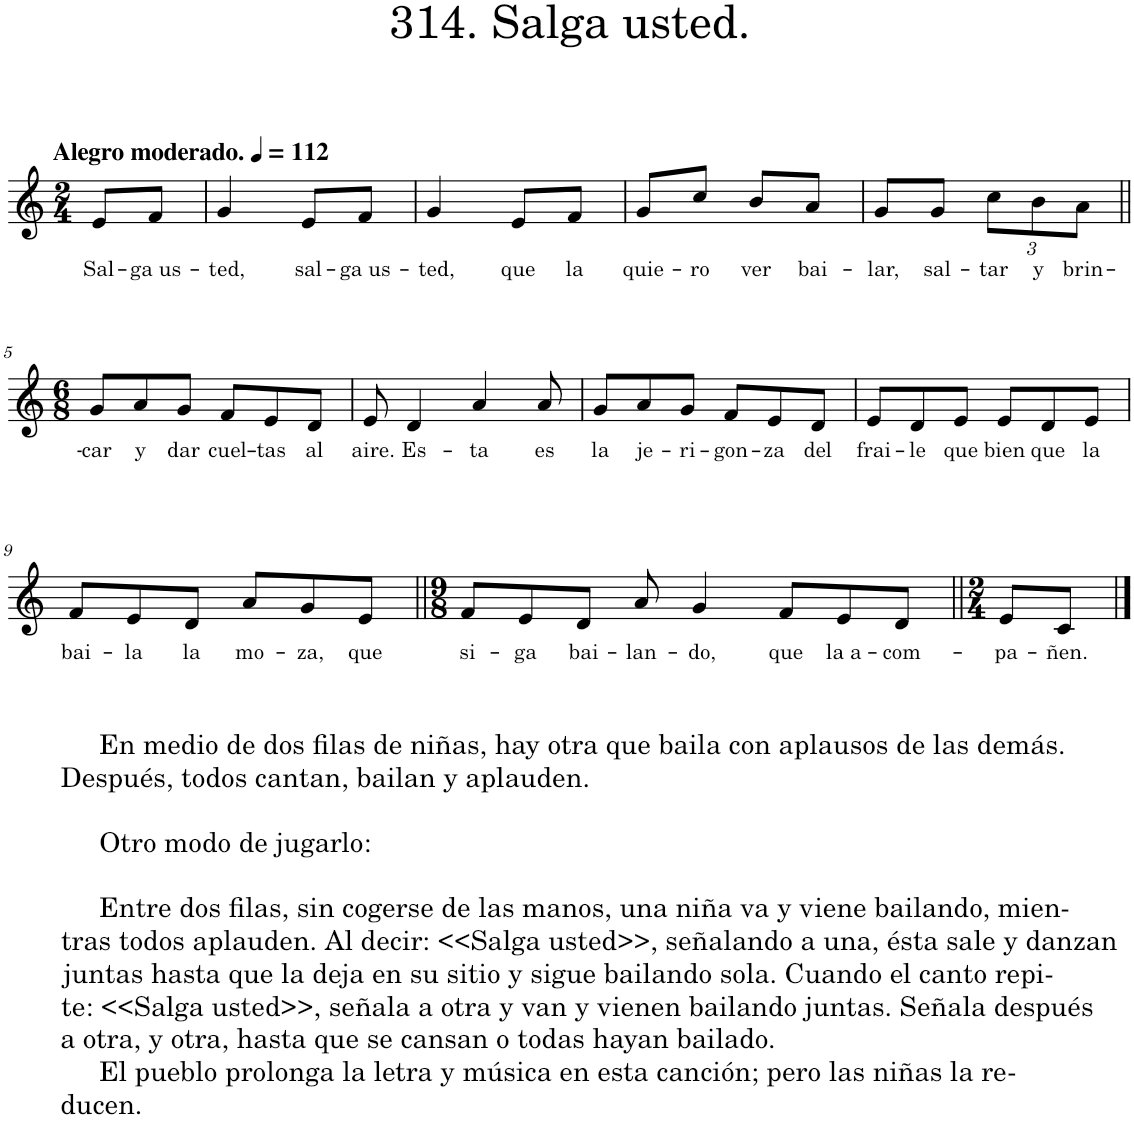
**kern	**text
*part1	*part1
*staff1	*staff1
*I"Piano	*
*I'Pno.	*
*clefG2	*
*k[]	*
*M2/4	*
*MM112	*
=	=
!LO:TX:a:B:t=Alegro moderado.	!
!	!LO:LY:b
8e/L	Sal-
!	!LO:LY:b
8f/J	-ga us-
=1	=1
!	!LO:LY:b
4g/	-ted,
!	!LO:LY:b
8e/L	sal-
!	!LO:LY:b
8f/J	-ga us-
=2	=2
!	!LO:LY:b
4g/	-ted,
!	!LO:LY:b
8e/L	que
!	!LO:LY:b
8f/J	la
=3	=3
!	!LO:LY:b
8g/L	quie-
!	!LO:LY:b
8cc/J	-ro
!	!LO:LY:b
8b/L	ver
!	!LO:LY:b
8a/J	bai-
=4	=4
!	!LO:LY:b
8g/L	-lar,
!	!LO:LY:b
8g/J	sal-
*Xbrackettup	*
!	!LO:LY:b
12cc\L	-tar
!	!LO:LY:b
12b\	y
!	!LO:LY:b
12a\J	brin-
!!LO:LB:g=z
=5||	=5||
*M6/8	*
!	!LO:LY:b
8g/L	-car
!	!LO:LY:b
8a/	y
!	!LO:LY:b
8g/J	dar
!	!LO:LY:b
8f/L	cuel-
!	!LO:LY:b
8e/	-tas
!	!LO:LY:b
8d/J	al
=6	=6
!	!LO:LY:b
8e/	aire.
!	!LO:LY:b
4d/	Es-
!	!LO:LY:b
4a/	-ta
!	!LO:LY:b
8a/	es
=7	=7
!	!LO:LY:b
8g/L	la
!	!LO:LY:b
8a/	je-
!	!LO:LY:b
8g/J	-ri-
!	!LO:LY:b
8f/L	-gon-
!	!LO:LY:b
8e/	-za
!	!LO:LY:b
8d/J	del
=8	=8
!	!LO:LY:b
8e/L	frai-
!	!LO:LY:b
8d/	-le
!	!LO:LY:b
8e/J	que
!	!LO:LY:b
8e/L	bien
!	!LO:LY:b
8d/	que
!	!LO:LY:b
8e/J	la
!!LO:LB:g=z
=9	=9
!LO:TX:b:t=En medio de dos filas de niñas, hay otra que baila con aplausos de las demás.	!
!LO:TX:b:t=Después, todos cantan, bailan y aplauden.	!
!LO:TX:b:t=Otro modo de jugarlo&colon;	!
!LO:TX:b:t=Entre dos filas, sin cogerse de las manos, una niña va y viene bailando, mien-	!
!LO:TX:b:t=tras todos aplauden. Al decir&colon; <<Salga usted>>, señalando a una, ésta sale y danzan	!
!LO:TX:b:t=juntas hasta que la deja en su sitio y sigue bailando sola. Cuando el canto repi-	!
!LO:TX:b:t=te&colon; <<Salga usted>>, señala a otra y van y vienen bailando juntas. Señala después	!
!LO:TX:b:t=a otra, y otra, hasta que se cansan o todas hayan bailado.	!
!LO:TX:b:t=El pueblo prolonga la letra y música en esta canción; pero las niñas la re-	!
!LO:TX:b:t=ducen.	!
!	!LO:LY:b
8f/L	bai-
!	!LO:LY:b
8e/	-la
!	!LO:LY:b
8d/J	la
!	!LO:LY:b
8a/L	mo-
!	!LO:LY:b
8g/	-za,
!	!LO:LY:b
8e/J	que
=10||	=10||
*M9/8	*
!	!LO:LY:b
8f/L	si-
!	!LO:LY:b
8e/	-ga
!	!LO:LY:b
8d/J	bai-
!	!LO:LY:b
8a/	-lan-
!	!LO:LY:b
4g/	-do,
!	!LO:LY:b
8f/L	que
!	!LO:LY:b
8e/	la a-
!	!LO:LY:b
8d/J	-com-
=11||	=11||
*M2/4	*
!	!LO:LY:b
8e/L	-pa-
!	!LO:LY:b
8c/J	-ñen.
==	==
*-	*-
